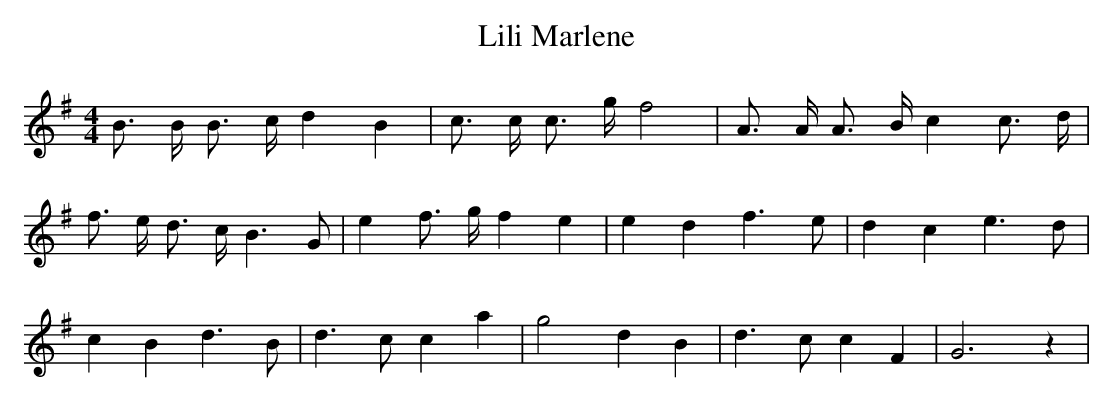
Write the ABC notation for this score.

X:1
T:Lili Marlene
M:4/4
L:1/4
K:G
B3/4 B/4 B3/4 c/4 d B|c3/4 c/4 c3/4 g/4 f2|A3/4 A/4 A3/4 B/4 c c3/4 d/4|
f3/4 e/4 d3/4 c/4 B3/2 G/2|e f3/4 g/4 f e|e d f3/2 e/2|d c e3/2 d/2|
c B d3/2 B/2|d3/2 c/2 c a|g2 d B|d3/2 c/2 c F|G3 z|
